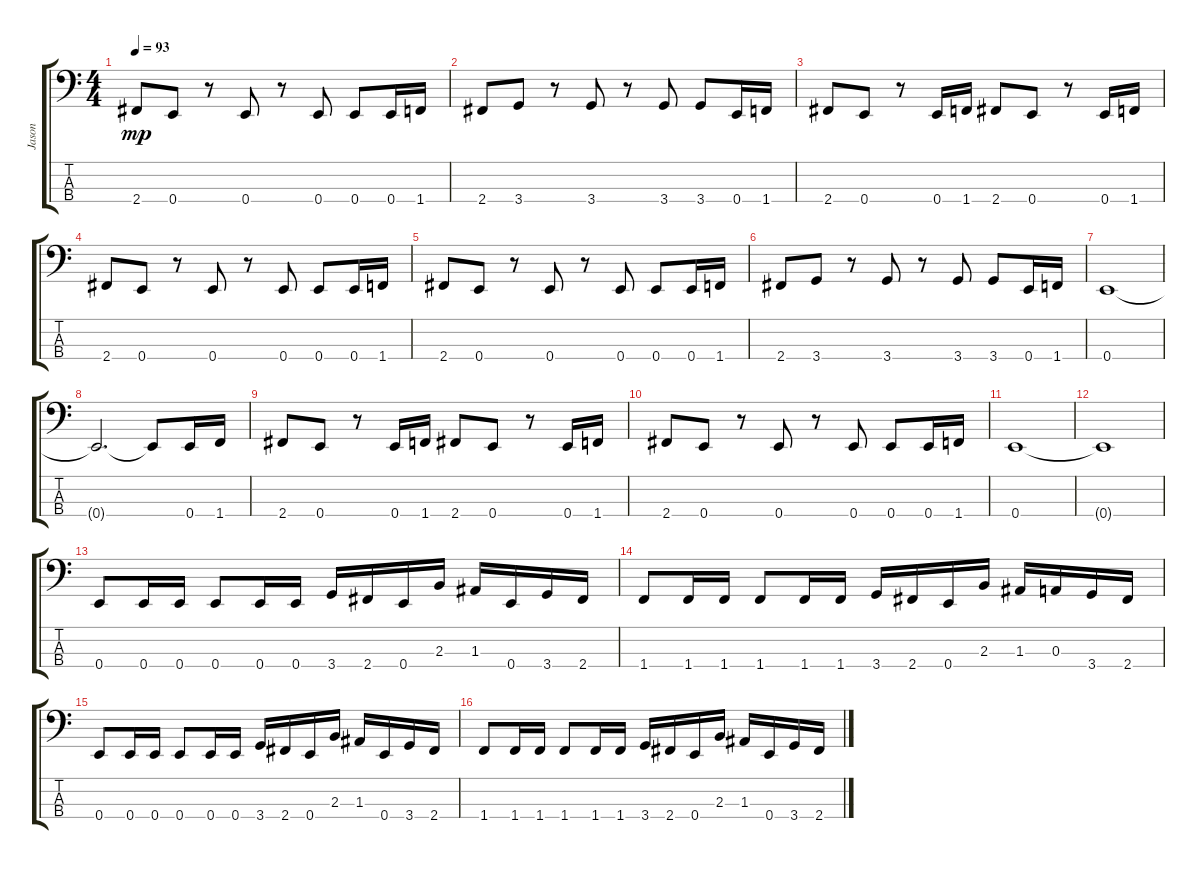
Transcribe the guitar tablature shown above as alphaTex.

\track ("Jason" "Jason") {instrument electricbasspick}
\staff {score tabs}
\tuning (G2 D2 A1 E1) {hide}
\ts (4 4)
\tempo 93
\clef f4
\ks c
2.4.8{dy mp} 0.4.8 r.8 0.4.8 r.8 0.4.8 0.4.8 0.4.16 1.4.16 |
2.4.8 3.4.8 r.8 3.4.8 r.8 3.4.8 3.4.8 0.4.16 1.4.16 |
2.4.8 0.4.8 r.8 0.4.16 1.4.16 2.4.8 0.4.8 r.8 0.4.16 1.4.16 |
2.4.8 0.4.8 r.8 0.4.8 r.8 0.4.8 0.4.8 0.4.16 1.4.16 |
2.4.8 0.4.8 r.8 0.4.8 r.8 0.4.8 0.4.8 0.4.16 1.4.16 |
2.4.8 3.4.8 r.8 3.4.8 r.8 3.4.8 3.4.8 0.4.16 1.4.16 |
0.4.1 |
0.4{t}.2{d} 0.4{t}.8 0.4.16 1.4.16 |
2.4.8 0.4.8 r.8 0.4.16 1.4.16 2.4.8 0.4.8 r.8 0.4.16 1.4.16 |
2.4.8 0.4.8 r.8 0.4.8 r.8 0.4.8 0.4.8 0.4.16 1.4.16 |
0.4.1 |
0.4{t}.1 |
0.4.8 0.4.16 0.4.16 0.4.8 0.4.16 0.4.16 3.4.16 2.4.16 0.4.16 2.3.16 1.3.16 0.4.16 3.4.16 2.4.16 |
1.4.8 1.4.16 1.4.16 1.4.8 1.4.16 1.4.16 3.4.16 2.4.16 0.4.16 2.3.16 1.3.16 0.3.16 3.4.16 2.4.16 |
0.4.8 0.4.16 0.4.16 0.4.8 0.4.16 0.4.16 3.4.16 2.4.16 0.4.16 2.3.16 1.3.16 0.4.16 3.4.16 2.4.16 |
1.4.8 1.4.16 1.4.16 1.4.8 1.4.16 1.4.16 3.4.16 2.4.16 0.4.16 2.3.16 1.3.16 0.4.16 3.4.16 2.4.16
